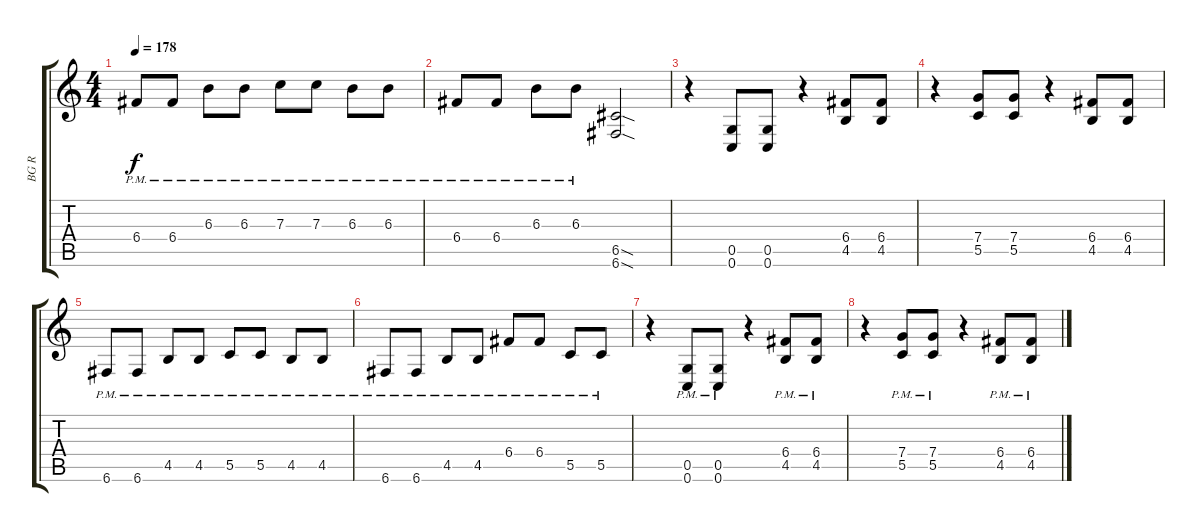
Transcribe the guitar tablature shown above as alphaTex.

\track ("BG R" "BG R") {instrument overdrivenguitar}
\staff {score tabs}
\tuning (D4 A3 F3 C3 G2 C2) {hide}
\ts (4 4)
\tempo 178
\clef g2
\ks c
6.4{pm}.8{dy f} 6.4{pm}.8 6.3{pm}.8 6.3{pm}.8 7.3{pm}.8 7.3{pm}.8 6.3{pm}.8 6.3{pm}.8 |
6.4{pm}.8 6.4{pm}.8 6.3{pm}.8 6.3{pm}.8 (6.5{sod} 6.6{sod}).2 |
r.4 (0.5 0.6).8 (0.5 0.6).8 r.4 (6.4 4.5).8 (6.4 4.5).8 |
r.4 (7.4 5.5).8 (7.4 5.5).8 r.4 (6.4 4.5).8 (6.4 4.5).8 |
6.6{pm}.8 6.6{pm}.8 4.5{pm}.8 4.5{pm}.8 5.5{pm}.8 5.5{pm}.8 4.5{pm}.8 4.5{pm}.8 |
6.6{pm}.8 6.6{pm}.8 4.5{pm}.8 4.5{pm}.8 6.4{pm}.8 6.4{pm}.8 5.5{pm}.8 5.5{pm}.8 |
r.4 (0.5{pm} 0.6{pm}).8 (0.5{pm} 0.6{pm}).8 r.4 (6.4{pm} 4.5{pm}).8 (6.4{pm} 4.5{pm}).8 |
r.4 (7.4{pm} 5.5{pm}).8 (7.4{pm} 5.5{pm}).8 r.4 (6.4{pm} 4.5{pm}).8 (6.4{pm} 4.5{pm}).8
